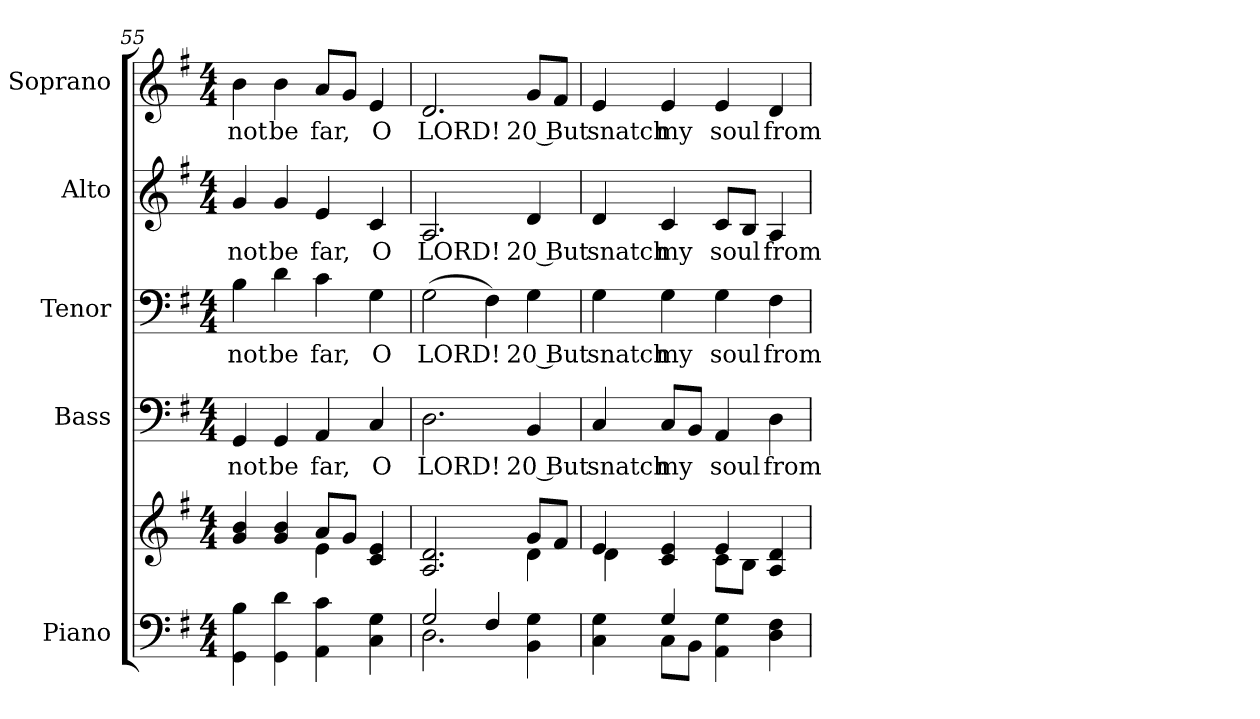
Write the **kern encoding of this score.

**kern	**kern	**kern	**text	**kern	**text	**kern	**text	**kern	**text
*part5	*part5	*part4	*part4	*part3	*part3	*part2	*part2	*part1	*part1
*staff6	*staff5	*staff4	*staff4	*staff3	*staff3	*staff2	*staff2	*staff1	*staff1
*I"Piano	*	*I"Bass	*	*I"Tenor	*	*I"Alto	*	*I"Soprano	*
*I'Pno.	*	*I'B.	*	*I'T.	*	*I'A.	*	*I'S.	*
*clefF4	*clefG2	*clefF4	*	*clefF4	*	*clefG2	*	*clefG2	*
*k[f#]	*k[f#]	*k[f#]	*	*k[f#]	*	*k[f#]	*	*k[f#]	*
*G:	*G:	*G:	*	*G:	*	*G:	*	*G:	*
*M4/4	*M4/4	*M4/4	*	*M4/4	*	*M4/4	*	*M4/4	*
=55	=55	=55	=55	=55	=55	=55	=55	=55	=55
*	*^	*	*	*	*	*	*	*	*
!	!	!	!	!LO:LY:b:color=#000000	!	!	!	!	!	!
!	!	!	!	!	!	!LO:LY:b:color=#000000	!	!	!	!
!	!	!	!	!	!	!	!	!LO:LY:b:color=#000000	!	!
!	!	!	!	!	!	!	!	!	!	!LO:LY:b:color=#000000
4GGi\ 4Bi	4gi/ 4bi	2ryy	4GGi/	not	4Bi\	not	4gi/	not	4bi\	not
!	!	!	!	!LO:LY:b:color=#000000	!	!	!	!	!	!
!	!	!	!	!	!	!LO:LY:b:color=#000000	!	!	!	!
!	!	!	!	!	!	!	!	!LO:LY:b:color=#000000	!	!
!	!	!	!	!	!	!	!	!	!	!LO:LY:b:color=#000000
4GGi\ 4di	4gi/ 4bi	.	4GGi/	be	4di\	be	4gi/	be	4bi\	be
!	!	!	!	!LO:LY:b:color=#000000	!	!	!	!	!	!
!	!	!	!	!	!	!LO:LY:b:color=#000000	!	!	!	!
!	!	!	!	!	!	!	!	!LO:LY:b:color=#000000	!	!
!	!	!	!	!	!	!	!	!	!	!LO:LY:b:color=#000000
4AAi\ 4ci	8ai/L	4ei\	4AAi/	far,	4ci\	far,	4ei/	far,	8ai/L	far,
.	8gi/J	.	.	.	.	.	.	.	8gi/J	.
!	!	!	!	!LO:LY:b:color=#000000	!	!	!	!	!	!
!	!	!	!	!	!	!LO:LY:b:color=#000000	!	!	!	!
!	!	!	!	!	!	!	!	!LO:LY:b:color=#000000	!	!
!	!	!	!	!	!	!	!	!	!	!LO:LY:b:color=#000000
4Ci\ 4Gi	4ci/ 4ei	4ryy	4Ci/	O	4Gi\	O	4ci/	O	4ei/	O
=56	=56	=56	=56	=56	=56	=56	=56	=56	=56	=56
*^	*	*	*	*	*	*	*	*	*	*
!	!	!	!	!	!LO:LY:b:color=#000000	!	!	!	!	!	!
!	!	!	!	!	!	!	!LO:LY:b:color=#000000	!	!	!	!
!	!	!	!	!	!	!	!	!	!LO:LY:b:color=#000000	!	!
!	!	!	!	!	!	!	!	!	!	!	!LO:LY:b:color=#000000
2Gi/	2.Di\	2.Ai/ 2.di	2ryy	2.Di\	LORD!	(2Gi\	LORD!	2.Ai/	LORD!	2.di/	LORD!
4F#i/	.	.	4ryy	.	.	4F#i\)	.	.	.	.	.
!	!	!	!	!	!LO:LY:b:color=#000000	!	!	!	!	!	!
!	!	!	!	!	!	!	!LO:LY:b:color=#000000	!	!	!	!
!	!	!	!	!	!	!	!	!	!LO:LY:b:color=#000000	!	!
!	!	!	!	!	!	!	!	!	!	!	!LO:LY:b:color=#000000
4BBi\ 4Gi	4ryy	8gi/L	4di\	4BBi/	20 But	4Gi\	20 But	4di/	20 But	8gi/L	20 But
.	.	8f#i/J	.	.	.	.	.	.	.	8f#i/J	.
!!LO:PB:g=z
=57	=57	=57	=57	=57	=57	=57	=57	=57	=57	=57	=57
!	!	!	!	!	!LO:LY:b:color=#000000	!	!	!	!	!	!
!	!	!	!	!	!	!	!LO:LY:b:color=#000000	!	!	!	!
!	!	!	!	!	!	!	!	!	!LO:LY:b:color=#000000	!	!
!	!	!	!	!	!	!	!	!	!	!	!LO:LY:b:color=#000000
4Ci\ 4Gi	4ryy	4ei/	4di\	4Ci/	snatch	4Gi\	snatch	4di/	snatch	4ei/	snatch
!	!	!	!	!	!LO:LY:b:color=#000000	!	!	!	!	!	!
!	!	!	!	!	!	!	!LO:LY:b:color=#000000	!	!	!	!
!	!	!	!	!	!	!	!	!	!LO:LY:b:color=#000000	!	!
!	!	!	!	!	!	!	!	!	!	!	!LO:LY:b:color=#000000
4Gi/	8Ci\L	4ci/ 4ei	4ryy	8Ci/L	my	4Gi\	my	4ci/	my	4ei/	my
.	8BBi\J	.	.	8BBi/J	.	.	.	.	.	.	.
!	!	!	!	!	!LO:LY:b:color=#000000	!	!	!	!	!	!
!	!	!	!	!	!	!	!LO:LY:b:color=#000000	!	!	!	!
!	!	!	!	!	!	!	!	!	!LO:LY:b:color=#000000	!	!
!	!	!	!	!	!	!	!	!	!	!	!LO:LY:b:color=#000000
4AAi\ 4Gi	2ryy	4ei/	8ci\L	4AAi/	soul	4Gi\	soul	8ci/L	soul	4ei/	soul
.	.	.	8Bi\J	.	.	.	.	8Bi/J	.	.	.
!	!	!	!	!	!LO:LY:b:color=#000000	!	!	!	!	!	!
!	!	!	!	!	!	!	!LO:LY:b:color=#000000	!	!	!	!
!	!	!	!	!	!	!	!	!	!LO:LY:b:color=#000000	!	!
!	!	!	!	!	!	!	!	!	!	!	!LO:LY:b:color=#000000
4Di\ 4F#i	.	4Ai/ 4di	4ryy	4Di\	from	4F#i\	from	4Ai/	from	4di/	from
*v	*v	*	*	*	*	*	*	*	*	*	*
*	*v	*v	*	*	*	*	*	*	*	*
=	=	=	=	=	=	=	=	=	=
*-	*-	*-	*-	*-	*-	*-	*-	*-	*-
